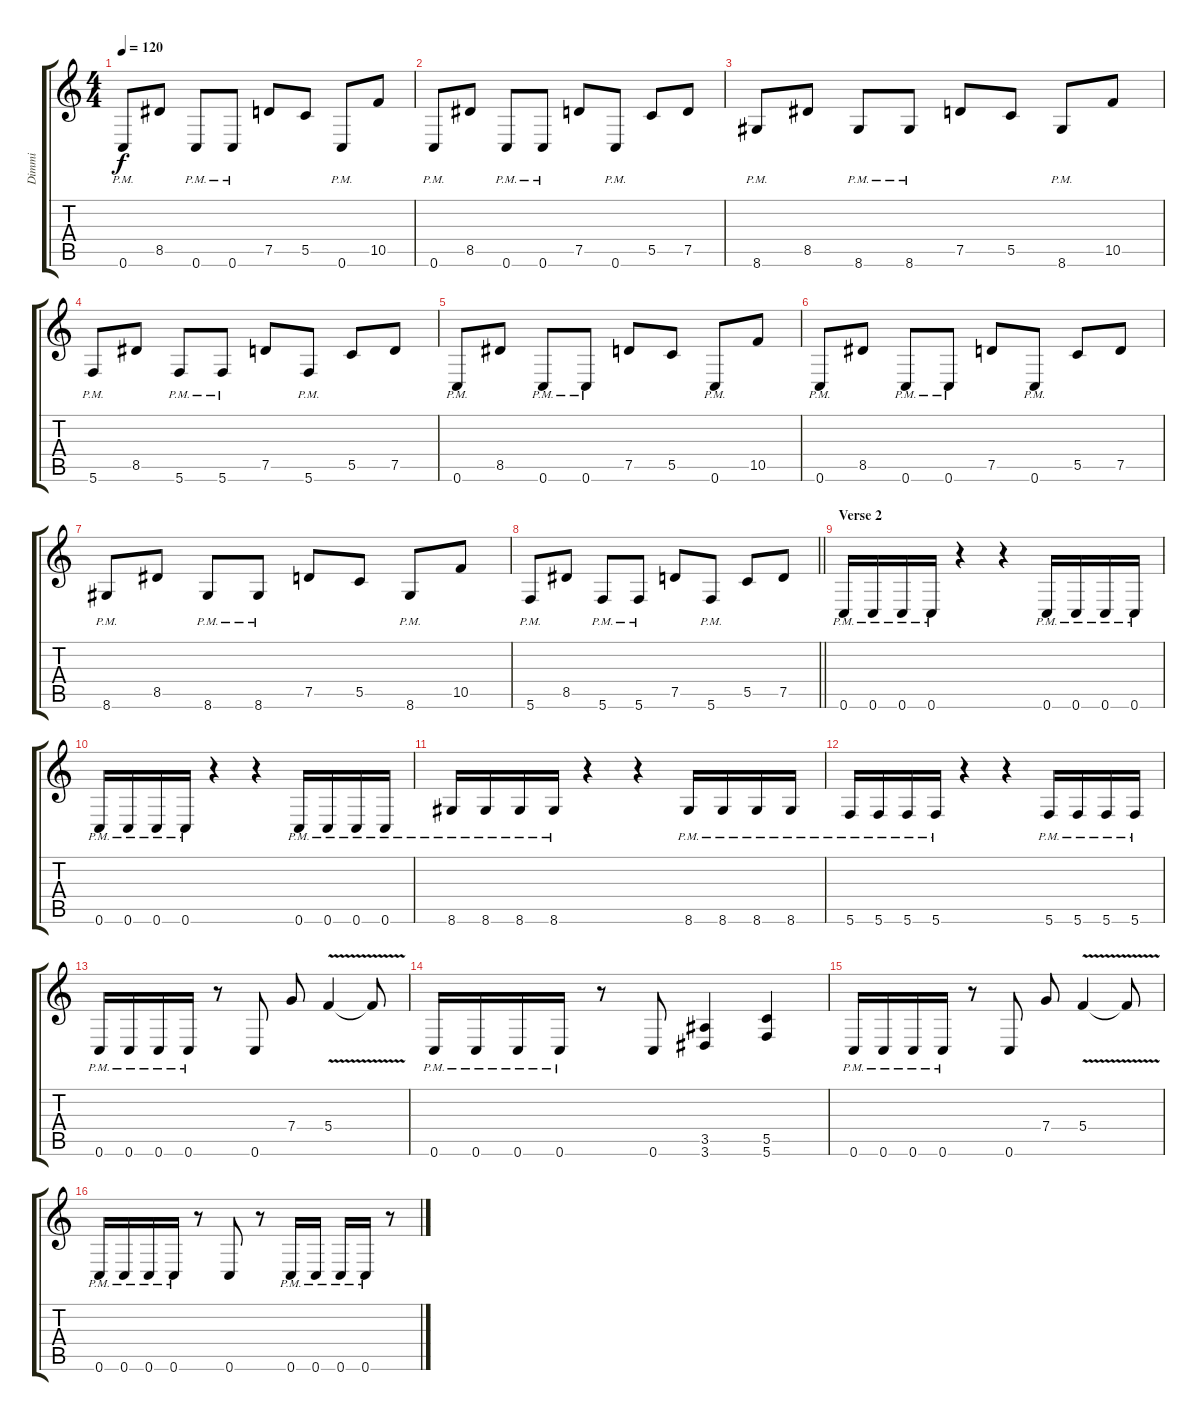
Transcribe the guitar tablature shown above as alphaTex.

\track ("Dimmi" "Dimmi") {instrument overdrivenguitar}
\staff {score tabs}
\tuning (D4 A3 F3 C3 G2 C2) {hide}
\ts (4 4)
\tempo 120
\clef g2
\ks c
0.6{pm}.8{dy f volume 14 balance 16} 8.5.8 0.6{pm}.8 0.6{pm}.8 7.5.8 5.5.8 0.6{pm}.8 10.5.8 |
0.6{pm}.8 8.5.8 0.6{pm}.8 0.6{pm}.8 7.5.8 0.6{pm}.8 5.5.8 7.5.8 |
8.6{pm}.8 8.5.8 8.6{pm}.8 8.6{pm}.8 7.5.8 5.5.8 8.6{pm}.8 10.5.8 |
5.6{pm}.8 8.5.8 5.6{pm}.8 5.6{pm}.8 7.5.8 5.6{pm}.8 5.5.8 7.5.8 |
0.6{pm}.8 8.5.8 0.6{pm}.8 0.6{pm}.8 7.5.8 5.5.8 0.6{pm}.8 10.5.8 |
0.6{pm}.8 8.5.8 0.6{pm}.8 0.6{pm}.8 7.5.8 0.6{pm}.8 5.5.8 7.5.8 |
8.6{pm}.8 8.5.8 8.6{pm}.8 8.6{pm}.8 7.5.8 5.5.8 8.6{pm}.8 10.5.8 |
\barLineRight lightlight
5.6{pm}.8 8.5.8 5.6{pm}.8 5.6{pm}.8 7.5.8 5.6{pm}.8 5.5.8 7.5.8 |
\section ("" "Verse 2")
0.6{pm}.16 0.6{pm}.16 0.6{pm}.16 0.6{pm}.16 r.4 r.4 0.6{pm}.16 0.6{pm}.16 0.6{pm}.16 0.6{pm}.16 |
0.6{pm}.16 0.6{pm}.16 0.6{pm}.16 0.6{pm}.16 r.4 r.4 0.6{pm}.16 0.6{pm}.16 0.6{pm}.16 0.6{pm}.16 |
8.6{pm}.16 8.6{pm}.16 8.6{pm}.16 8.6{pm}.16 r.4 r.4 8.6{pm}.16 8.6{pm}.16 8.6{pm}.16 8.6{pm}.16 |
5.6{pm}.16 5.6{pm}.16 5.6{pm}.16 5.6{pm}.16 r.4 r.4 5.6{pm}.16 5.6{pm}.16 5.6{pm}.16 5.6{pm}.16 |
0.6{pm}.16 0.6{pm}.16 0.6{pm}.16 0.6{pm}.16 r.8 0.6.8 7.4.8 5.4{v}.4 5.4{t}.8 |
0.6{pm}.16 0.6{pm}.16 0.6{pm}.16 0.6{pm}.16 r.8 0.6.8 (3.5 3.6).4 (5.5 5.6).4 |
0.6{pm}.16 0.6{pm}.16 0.6{pm}.16 0.6{pm}.16 r.8 0.6.8 7.4.8 5.4{v}.4 5.4{t}.8 |
0.6{pm}.16 0.6{pm}.16 0.6{pm}.16 0.6{pm}.16 r.8 0.6.8 r.8 0.6{pm}.16 0.6{pm}.16 0.6{pm}.16 0.6{pm}.16 r.8
